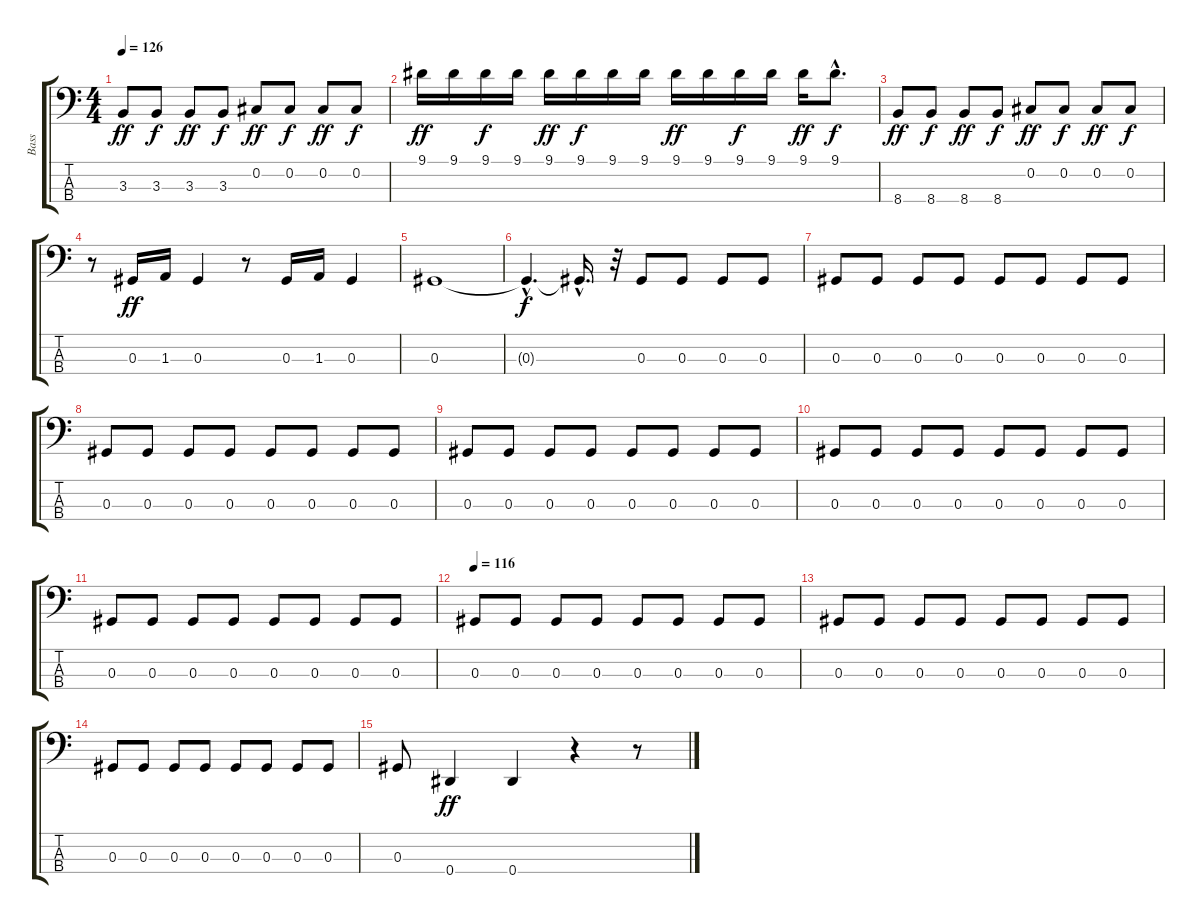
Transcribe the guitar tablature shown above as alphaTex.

\track ("Bass                                " "Bass      ") {instrument electricbassfinger}
\staff {score tabs}
\tuning (Gb2 Db2 Ab1 Eb1) {hide}
\ts (4 4)
\tempo 126
\clef f4
\ks c
3.3.8{dy ff} 3.3.8{dy f} 3.3.8{dy ff} 3.3.8{dy f} 0.2.8{dy ff} 0.2.8{dy f} 0.2.8{dy ff} 0.2.8{dy f} |
9.1.16{dy ff} 9.1.16 9.1.16{dy f} 9.1.16 9.1.16{dy ff} 9.1.16{dy f} 9.1.16 9.1.16 9.1.16{dy ff} 9.1.16 9.1.16{dy f} 9.1.16 9.1.16{dy ff} 9.1{hac}.8{d dy f} |
8.4.8{dy ff} 8.4.8{dy f} 8.4.8{dy ff} 8.4.8{dy f} 0.2.8{dy ff} 0.2.8{dy f} 0.2.8{dy ff} 0.2.8{dy f} |
r.8 0.3.16{dy ff} 1.3.16 0.3.4 r.8 0.3.16 1.3.16 0.3.4 |
0.3.1 |
0.3{hac t}.4{d dy f} 0.3{hac t}.16{d} r.32 0.3.8 0.3.8 0.3.8 0.3.8 |
0.3.8 0.3.8 0.3.8 0.3.8 0.3.8 0.3.8 0.3.8 0.3.8 |
0.3.8 0.3.8 0.3.8 0.3.8 0.3.8 0.3.8 0.3.8 0.3.8 |
0.3.8 0.3.8 0.3.8 0.3.8 0.3.8 0.3.8 0.3.8 0.3.8 |
0.3.8 0.3.8 0.3.8 0.3.8 0.3.8 0.3.8 0.3.8 0.3.8 |
0.3.8 0.3.8 0.3.8 0.3.8 0.3.8 0.3.8 0.3.8 0.3.8 |
\tempo 116
0.3.8 0.3.8 0.3.8 0.3.8 0.3.8 0.3.8 0.3.8 0.3.8 |
0.3.8 0.3.8 0.3.8 0.3.8 0.3.8 0.3.8 0.3.8 0.3.8 |
0.3.8 0.3.8 0.3.8 0.3.8 0.3.8 0.3.8 0.3.8 0.3.8 |
0.3.8 0.4.4{dy ff} 0.4.4 r.4 r.8
